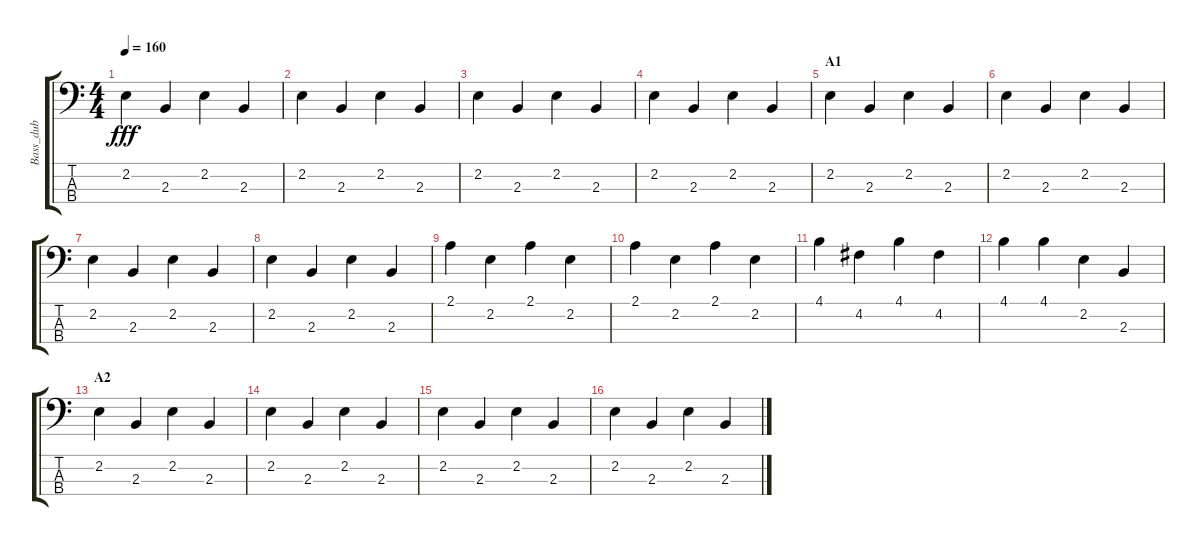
\track ("Bass_dub" "Bass_dub") {instrument electricguitarmuted}
\staff {score tabs}
\tuning (G2 D2 A1 E1) {hide}
\ts (4 4)
\tempo 160
\clef f4
\ks c
2.2.4{dy fff instrument electricguitarmuted} 2.3.4 2.2.4 2.3.4 |
2.2.4 2.3.4 2.2.4 2.3.4 |
2.2.4 2.3.4 2.2.4 2.3.4 |
2.2.4 2.3.4 2.2.4 2.3.4 |
\section ("" "A1")
2.2.4 2.3.4 2.2.4 2.3.4 |
2.2.4 2.3.4 2.2.4 2.3.4 |
2.2.4 2.3.4 2.2.4 2.3.4 |
2.2.4 2.3.4 2.2.4 2.3.4 |
2.1.4 2.2.4 2.1.4 2.2.4 |
2.1.4 2.2.4 2.1.4 2.2.4 |
4.1.4 4.2.4 4.1.4 4.2.4 |
4.1.4 4.1.4 2.2.4 2.3.4 |
\section ("" "A2")
2.2.4 2.3.4 2.2.4 2.3.4 |
2.2.4 2.3.4 2.2.4 2.3.4 |
2.2.4 2.3.4 2.2.4 2.3.4 |
2.2.4 2.3.4 2.2.4 2.3.4
